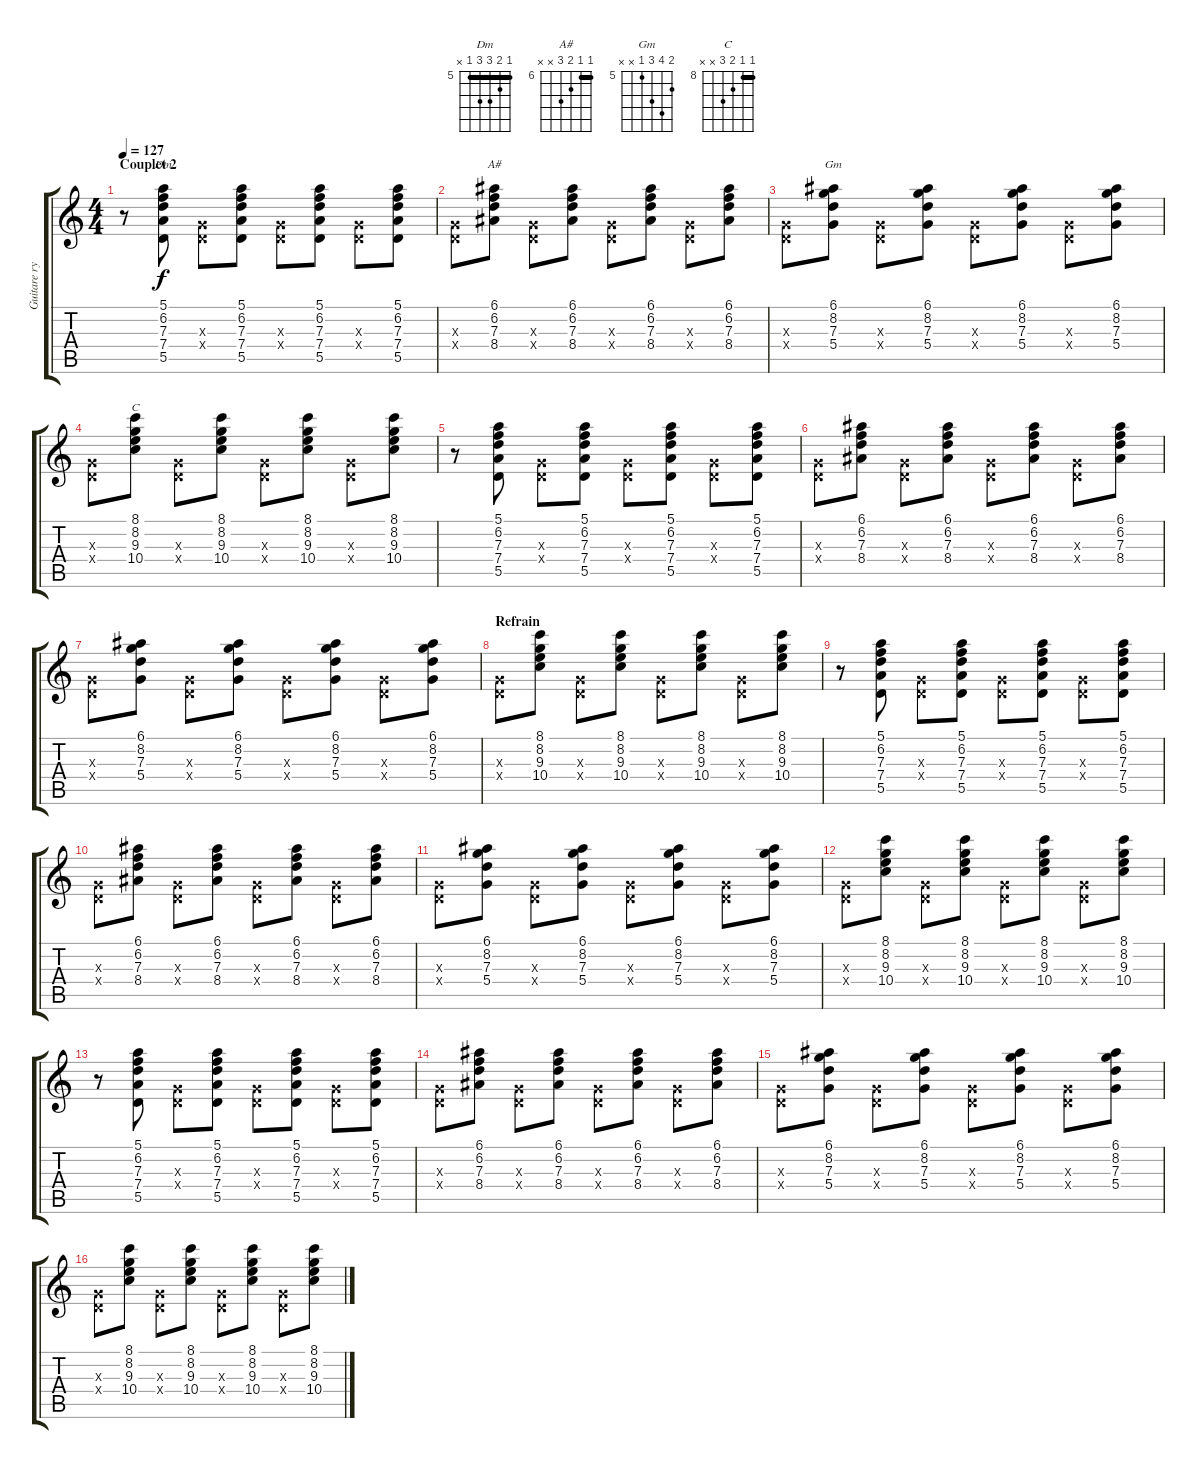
\track ("Guitare rythme" "Guitare ry") {instrument acousticguitarnylon}
\staff {score tabs}
\tuning (E4 B3 G3 D3 A2 E2) {hide}
\chord ("Dm" 5 6 7 7 5 x) {firstfret 5 barre 5}
\chord ("A#" 6 6 7 8 x x) {firstfret 6 barre 6}
\chord ("Gm" 6 8 7 5 x x) {firstfret 5}
\chord ("C" 8 8 9 10 x x) {firstfret 8 barre 8}
\ts (4 4)
\section ("" "Couplet 2")
\tempo 127
\clef g2
\ks c
r.8{dy f} (5.1 6.2 7.3 7.4 5.5).8{ch "Dm"} (0.3{x} 0.4{x}).8 (5.1 6.2 7.3 7.4 5.5).8 (0.3{x} 0.4{x}).8 (5.1 6.2 7.3 7.4 5.5).8 (0.3{x} 0.4{x}).8 (5.1 6.2 7.3 7.4 5.5).8 |
(0.3{x} 0.4{x}).8 (6.1 6.2 7.3 8.4).8{ch "A#"} (0.3{x} 0.4{x}).8 (6.1 6.2 7.3 8.4).8 (0.3{x} 0.4{x}).8 (6.1 6.2 7.3 8.4).8 (0.3{x} 0.4{x}).8 (6.1 6.2 7.3 8.4).8 |
(0.3{x} 0.4{x}).8 (6.1 8.2 7.3 5.4).8{ch "Gm"} (0.3{x} 0.4{x}).8 (6.1 8.2 7.3 5.4).8 (0.3{x} 0.4{x}).8 (6.1 8.2 7.3 5.4).8 (0.3{x} 0.4{x}).8 (6.1 8.2 7.3 5.4).8 |
(0.3{x} 0.4{x}).8 (8.1 8.2 9.3 10.4).8{ch "C"} (0.3{x} 0.4{x}).8 (8.1 8.2 9.3 10.4).8 (0.3{x} 0.4{x}).8 (8.1 8.2 9.3 10.4).8 (0.3{x} 0.4{x}).8 (8.1 8.2 9.3 10.4).8 |
r.8 (5.1 6.2 7.3 7.4 5.5).8 (0.3{x} 0.4{x}).8 (5.1 6.2 7.3 7.4 5.5).8 (0.3{x} 0.4{x}).8 (5.1 6.2 7.3 7.4 5.5).8 (0.3{x} 0.4{x}).8 (5.1 6.2 7.3 7.4 5.5).8 |
(0.3{x} 0.4{x}).8 (6.1 6.2 7.3 8.4).8 (0.3{x} 0.4{x}).8 (6.1 6.2 7.3 8.4).8 (0.3{x} 0.4{x}).8 (6.1 6.2 7.3 8.4).8 (0.3{x} 0.4{x}).8 (6.1 6.2 7.3 8.4).8 |
(0.3{x} 0.4{x}).8 (6.1 8.2 7.3 5.4).8 (0.3{x} 0.4{x}).8 (6.1 8.2 7.3 5.4).8 (0.3{x} 0.4{x}).8 (6.1 8.2 7.3 5.4).8 (0.3{x} 0.4{x}).8 (6.1 8.2 7.3 5.4).8 |
\section ("" "Refrain")
(0.3{x} 0.4{x}).8 (8.1 8.2 9.3 10.4).8 (0.3{x} 0.4{x}).8 (8.1 8.2 9.3 10.4).8 (0.3{x} 0.4{x}).8 (8.1 8.2 9.3 10.4).8 (0.3{x} 0.4{x}).8 (8.1 8.2 9.3 10.4).8 |
r.8 (5.1 6.2 7.3 7.4 5.5).8 (0.3{x} 0.4{x}).8 (5.1 6.2 7.3 7.4 5.5).8 (0.3{x} 0.4{x}).8 (5.1 6.2 7.3 7.4 5.5).8 (0.3{x} 0.4{x}).8 (5.1 6.2 7.3 7.4 5.5).8 |
(0.3{x} 0.4{x}).8 (6.1 6.2 7.3 8.4).8 (0.3{x} 0.4{x}).8 (6.1 6.2 7.3 8.4).8 (0.3{x} 0.4{x}).8 (6.1 6.2 7.3 8.4).8 (0.3{x} 0.4{x}).8 (6.1 6.2 7.3 8.4).8 |
(0.3{x} 0.4{x}).8 (6.1 8.2 7.3 5.4).8 (0.3{x} 0.4{x}).8 (6.1 8.2 7.3 5.4).8 (0.3{x} 0.4{x}).8 (6.1 8.2 7.3 5.4).8 (0.3{x} 0.4{x}).8 (6.1 8.2 7.3 5.4).8 |
(0.3{x} 0.4{x}).8 (8.1 8.2 9.3 10.4).8 (0.3{x} 0.4{x}).8 (8.1 8.2 9.3 10.4).8 (0.3{x} 0.4{x}).8 (8.1 8.2 9.3 10.4).8 (0.3{x} 0.4{x}).8 (8.1 8.2 9.3 10.4).8 |
r.8 (5.1 6.2 7.3 7.4 5.5).8 (0.3{x} 0.4{x}).8 (5.1 6.2 7.3 7.4 5.5).8 (0.3{x} 0.4{x}).8 (5.1 6.2 7.3 7.4 5.5).8 (0.3{x} 0.4{x}).8 (5.1 6.2 7.3 7.4 5.5).8 |
(0.3{x} 0.4{x}).8 (6.1 6.2 7.3 8.4).8 (0.3{x} 0.4{x}).8 (6.1 6.2 7.3 8.4).8 (0.3{x} 0.4{x}).8 (6.1 6.2 7.3 8.4).8 (0.3{x} 0.4{x}).8 (6.1 6.2 7.3 8.4).8 |
(0.3{x} 0.4{x}).8 (6.1 8.2 7.3 5.4).8 (0.3{x} 0.4{x}).8 (6.1 8.2 7.3 5.4).8 (0.3{x} 0.4{x}).8 (6.1 8.2 7.3 5.4).8 (0.3{x} 0.4{x}).8 (6.1 8.2 7.3 5.4).8 |
(0.3{x} 0.4{x}).8 (8.1 8.2 9.3 10.4).8 (0.3{x} 0.4{x}).8 (8.1 8.2 9.3 10.4).8 (0.3{x} 0.4{x}).8 (8.1 8.2 9.3 10.4).8 (0.3{x} 0.4{x}).8 (8.1 8.2 9.3 10.4).8
